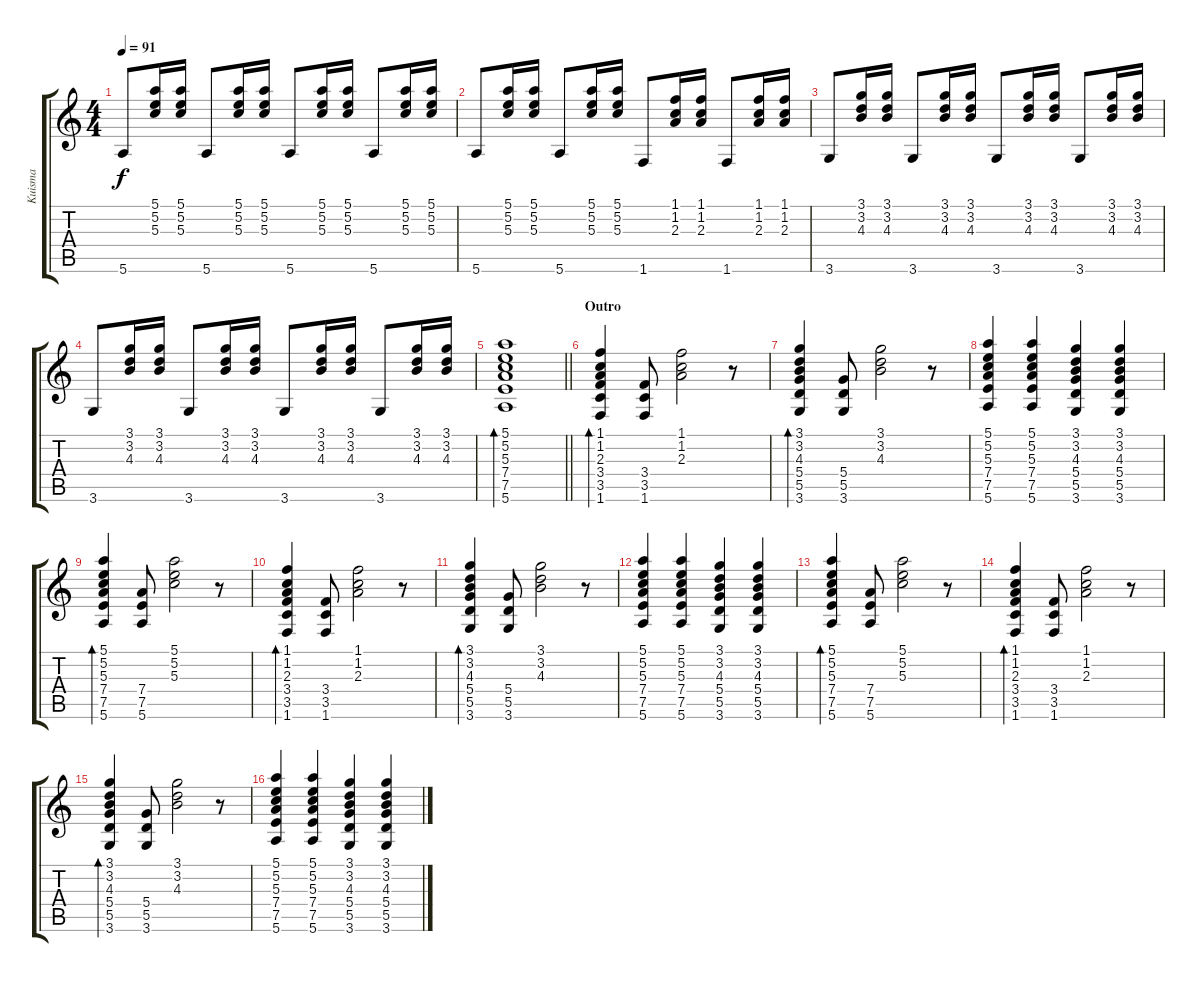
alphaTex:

\track ("Kuisma" "Kuisma") {instrument acousticguitarsteel}
\staff {score tabs}
\tuning (E4 B3 G3 D3 A2 E2) {hide}
\ts (4 4)
\tempo 91
\clef g2
\ks c
5.6.8{dy f} (5.1 5.2 5.3).16 (5.1 5.2 5.3).16 5.6.8 (5.1 5.2 5.3).16 (5.1 5.2 5.3).16 5.6.8 (5.1 5.2 5.3).16 (5.1 5.2 5.3).16 5.6.8 (5.1 5.2 5.3).16 (5.1 5.2 5.3).16 |
5.6.8 (5.1 5.2 5.3).16 (5.1 5.2 5.3).16 5.6.8 (5.1 5.2 5.3).16 (5.1 5.2 5.3).16 1.6.8 (1.1 1.2 2.3).16 (1.1 1.2 2.3).16 1.6.8 (1.1 1.2 2.3).16 (1.1 1.2 2.3).16 |
3.6.8 (3.1 3.2 4.3).16 (3.1 3.2 4.3).16 3.6.8 (3.1 3.2 4.3).16 (3.1 3.2 4.3).16 3.6.8 (3.1 3.2 4.3).16 (3.1 3.2 4.3).16 3.6.8 (3.1 3.2 4.3).16 (3.1 3.2 4.3).16 |
3.6.8 (3.1 3.2 4.3).16 (3.1 3.2 4.3).16 3.6.8 (3.1 3.2 4.3).16 (3.1 3.2 4.3).16 3.6.8 (3.1 3.2 4.3).16 (3.1 3.2 4.3).16 3.6.8 (3.1 3.2 4.3).16 (3.1 3.2 4.3).16 |
\barLineRight lightlight
(5.1 5.2 5.3 7.4 7.5 5.6).1{bd 240} |
\section ("" "Outro")
(1.1 1.2 2.3 3.4 3.5 1.6).4{bd 60} (3.4 3.5 1.6).8 (1.1 1.2 2.3).2 r.8 |
(3.1 3.2 4.3 5.4 5.5 3.6).4{bd 60} (5.4 5.5 3.6).8 (3.1 3.2 4.3).2 r.8 |
(5.1 5.2 5.3 7.4 7.5 5.6).4 (5.1 5.2 5.3 7.4 7.5 5.6).4 (3.1 3.2 4.3 5.4 5.5 3.6).4 (3.1 3.2 4.3 5.4 5.5 3.6).4 |
(5.1 5.2 5.3 7.4 7.5 5.6).4{bd 120} (7.4 7.5 5.6).8 (5.1 5.2 5.3).2 r.8 |
(1.1 1.2 2.3 3.4 3.5 1.6).4{bd 60} (3.4 3.5 1.6).8 (1.1 1.2 2.3).2 r.8 |
(3.1 3.2 4.3 5.4 5.5 3.6).4{bd 60} (5.4 5.5 3.6).8 (3.1 3.2 4.3).2 r.8 |
(5.1 5.2 5.3 7.4 7.5 5.6).4 (5.1 5.2 5.3 7.4 7.5 5.6).4 (3.1 3.2 4.3 5.4 5.5 3.6).4 (3.1 3.2 4.3 5.4 5.5 3.6).4 |
(5.1 5.2 5.3 7.4 7.5 5.6).4{bd 120} (7.4 7.5 5.6).8 (5.1 5.2 5.3).2 r.8 |
(1.1 1.2 2.3 3.4 3.5 1.6).4{bd 60} (3.4 3.5 1.6).8 (1.1 1.2 2.3).2 r.8 |
(3.1 3.2 4.3 5.4 5.5 3.6).4{bd 60} (5.4 5.5 3.6).8 (3.1 3.2 4.3).2 r.8 |
(5.1 5.2 5.3 7.4 7.5 5.6).4 (5.1 5.2 5.3 7.4 7.5 5.6).4 (3.1 3.2 4.3 5.4 5.5 3.6).4 (3.1 3.2 4.3 5.4 5.5 3.6).4
